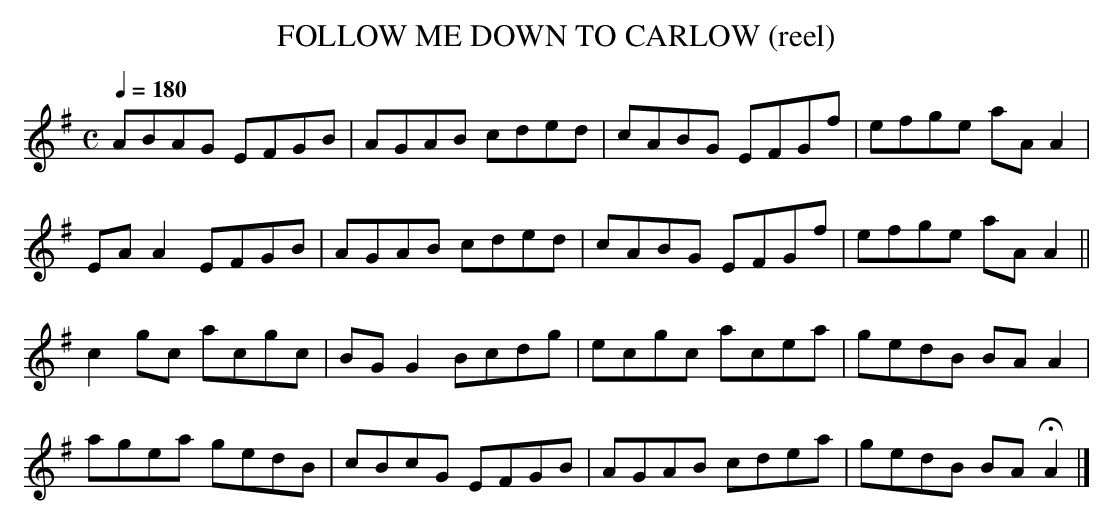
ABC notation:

X:1
T:FOLLOW ME DOWN TO CARLOW (reel)
Q:1/4=180
M:C
K:G %Ador
ABAG EFGB|AGAB cded|cABG EFGf|efge aA A2|
EAA2 EFGB|AGAB cded|cABG EFGf|efge aA A2||
c2gc acgc|BGG2 Bcdg|ecgc acea|gedB BA A2|
agea gedB|cBcG EFGB|AGAB cdea|gedB BA HA2|]
